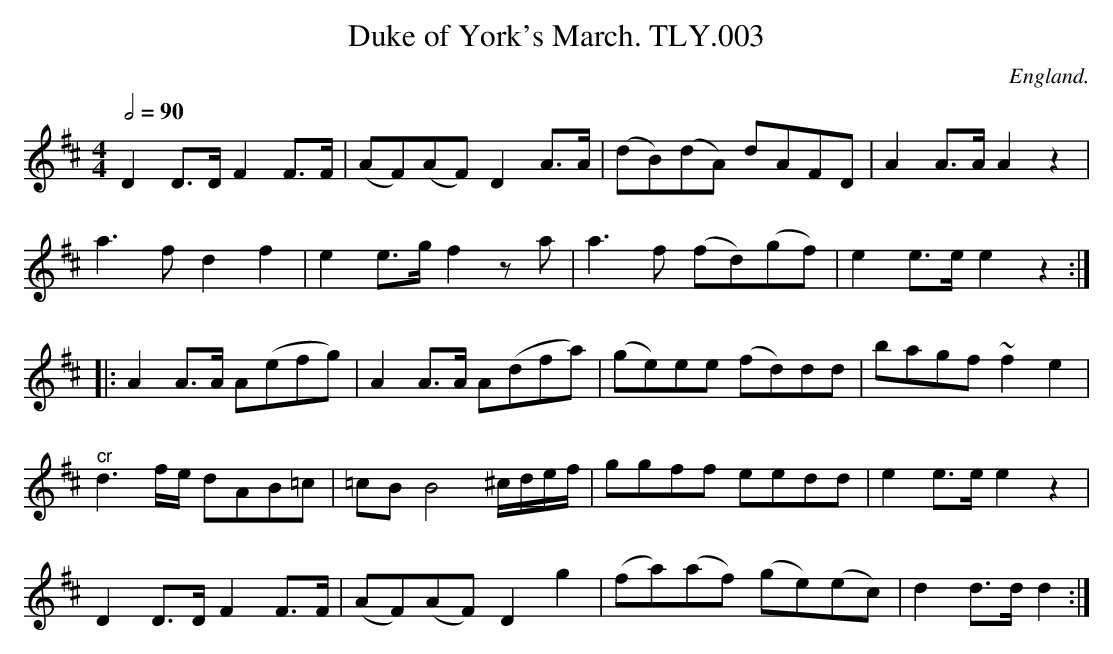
X:1
T:Duke of York's March. TLY.003
L:1/8
M:4/4
O:England.
Q:1/2=90
K:D
D2 D>D F2 F>F| (AF)(AF) D2 A>A|(dB)(dA) dAFD|A2A>A A2 z2|!
a3f d2f2|e2 e>g f2za|a3f (fd)(gf)|e2 e>e e2 z2:|!
|:A2 A>A A(efg)|A2A>A A(dfa)|(ge)ee (fd)dd|bagf ~f2e2|!
"^cr"d3f/2e/2 dAB=c|=cB B4 ^c/2d/2e/2f/2|ggff eedd|e2 e>e e2 z2|!
D2D>D F2 F>F| (AF)(AF) D2g2|(fa)(af) (ge)(ec)|d2d>dd2:|
